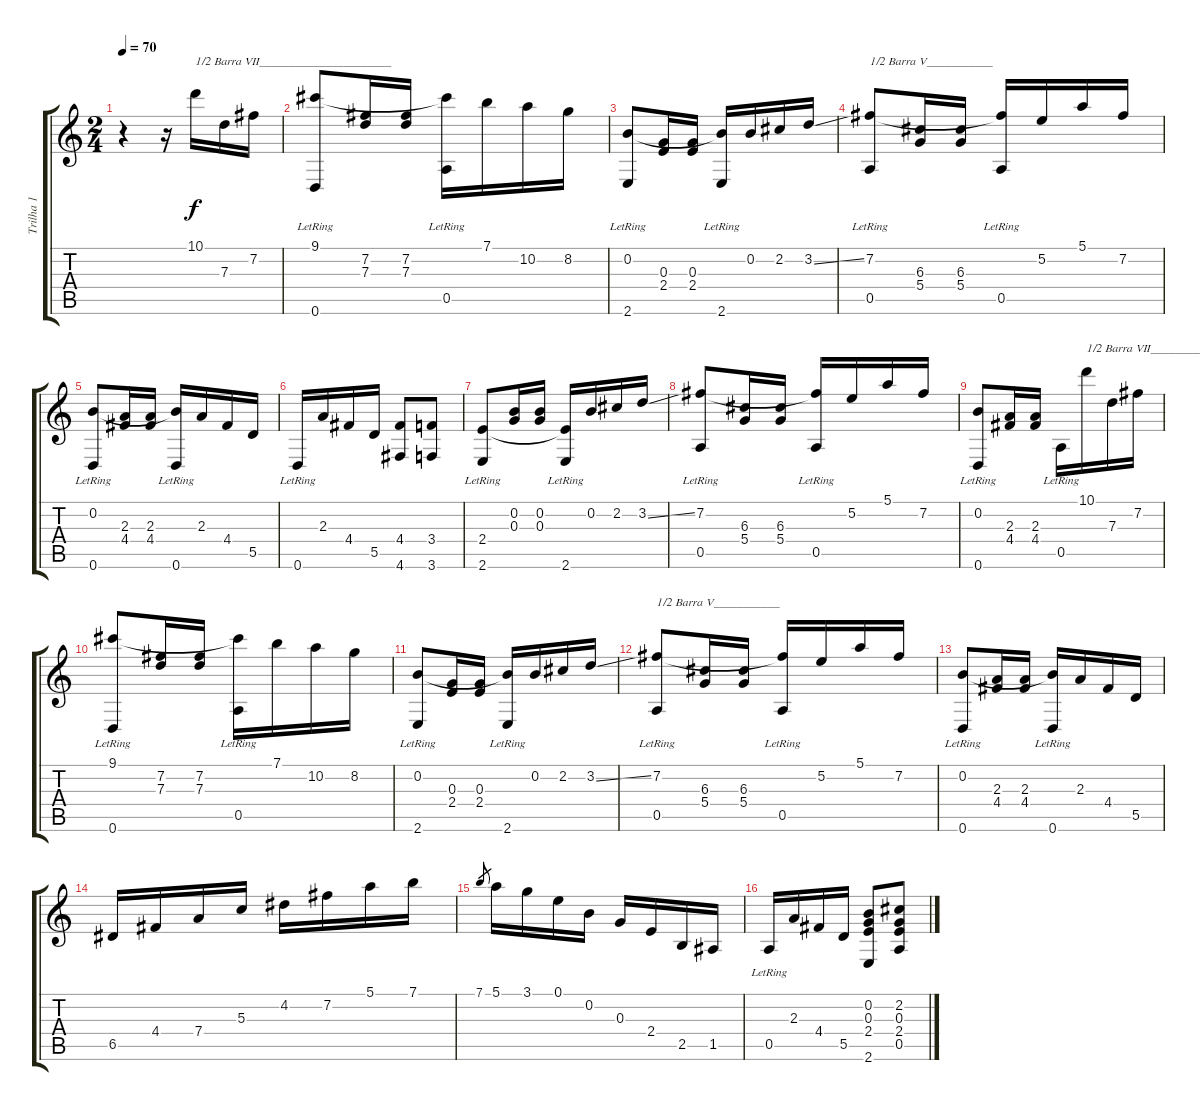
\track ("Trilha 1" "Trilha 1") {instrument acousticguitarnylon}
\staff {score tabs}
\tuning (E4 B3 G3 D3 A2 D2) {hide}
\ts (2 4)
\tempo 70
\clef g2
\ks c
r.4{dy f instrument acousticguitarnylon} r.16 10.1.16{txt "1/2 Barra VII______________________"} 7.3.16 7.2.16 |
(9.1 0.6{lr}).8 (7.2 7.3).16 (7.2 7.3).16 (9.1{t} 0.5{lr}).16 7.1.16 10.2.16 8.2.16 |
(0.2 2.6{lr}).8 (0.3 2.4).16 (0.3 2.4).16 (0.2{t} 2.6{lr}).16 0.2.16 2.2.16 3.2{ss}.16 |
(7.2 0.5{lr}).8{txt "1/2 Barra V___________"} (6.3 5.4).16 (6.3 5.4).16 (7.2{t} 0.5{lr}).16 5.2.16 5.1.16 7.2.16 |
(0.2 0.6{lr}).8 (2.3 4.4).16 (2.3 4.4).16 (0.2{t} 0.6{lr}).16 2.3.16 4.4.16 5.5.16 |
0.6{lr}.16 2.3.16 4.4.16 5.5.16 (4.4 4.6).8 (3.4 3.6).8 |
(2.4 2.6{lr}).8 (0.2 0.3).16 (0.2 0.3).16 (2.4{t} 2.6{lr}).16 0.2.16 2.2.16 3.2{ss}.16 |
(7.2 0.5{lr}).8 (6.3 5.4).16 (6.3 5.4).16 (7.2{t} 0.5{lr}).16 5.2.16 5.1.16 7.2.16 |
(0.2{lr} 0.6{lr}).8 (2.3 4.4).16 (2.3 4.4).16 0.5{lr}.16 10.1.16{txt "1/2 Barra VII______________________"} 7.3.16 7.2.16 |
(9.1 0.6{lr}).8 (7.2 7.3).16 (7.2 7.3).16 (9.1{t} 0.5{lr}).16 7.1.16 10.2.16 8.2.16 |
(0.2 2.6{lr}).8 (0.3 2.4).16 (0.3 2.4).16 (0.2{t} 2.6{lr}).16 0.2.16 2.2.16 3.2{ss}.16 |
(7.2 0.5{lr}).8{txt "1/2 Barra V___________"} (6.3 5.4).16 (6.3 5.4).16 (7.2{t} 0.5{lr}).16 5.2.16 5.1.16 7.2.16 |
(0.2 0.6{lr}).8 (2.3 4.4).16 (2.3 4.4).16 (0.2{t} 0.6{lr}).16 2.3.16 4.4.16 5.5.16 |
6.5.16 4.4.16 7.4.16 5.3.16 4.2.16 7.2.16 5.1.16 7.1.16 |
7.1.8{gr} 5.1.16 3.1.16 0.1.16 0.2.16 0.3.16 2.4.16 2.5.16 1.5.16 |
0.5{lr}.16 2.3.16 4.4.16 5.5.16 (0.2 0.3 2.4 2.6).8 (2.2 0.3 2.4 0.5).8
